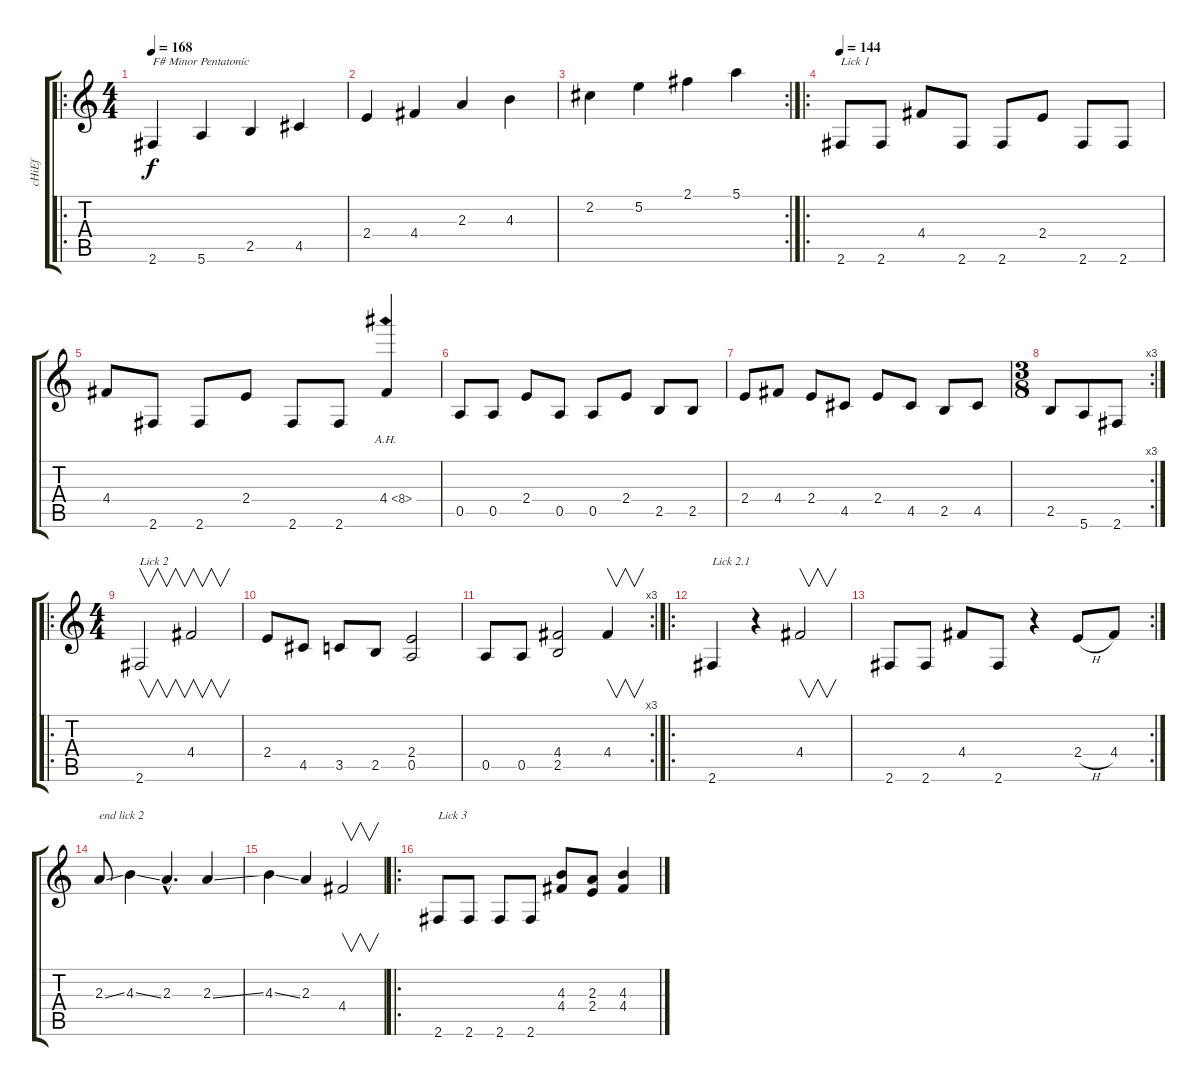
\track ("cHiEf" "cHiEf") {instrument overdrivenguitar}
\staff {score tabs}
\tuning (E4 B3 G3 D3 A2 E2) {hide}
\ro
\ts (4 4)
\tempo 168
\clef g2
\ks c
2.6.4{txt "F# Minor Pentatonic" dy f instrument overdrivenguitar} 5.6.4 2.5.4 4.5.4 |
2.4.4 4.4.4 2.3.4 4.3.4 |
\rc 2
2.2.4 5.2.4 2.1.4 5.1.4 |
\ro
\tempo 144
2.6.8{txt "Lick 1"} 2.6.8 4.4.8 2.6.8 2.6.8 2.4.8 2.6.8 2.6.8 |
4.4.8 2.6.8 2.6.8 2.4.8 2.6.8 2.6.8 4.4{ah 4}.4 |
0.5.8 0.5.8 2.4.8 0.5.8 0.5.8 2.4.8 2.5.8 2.5.8 |
2.4.8 4.4.8 2.4.8 4.5.8 2.4.8 4.5.8 2.5.8 4.5.8 |
\rc 3
\ts (3 8)
2.5.8 5.6.8 2.6.8 |
\ro
\ts (4 4)
2.6.2{v txt "Lick 2"} 4.4.2{v} |
2.4.8 4.5.8 3.5.8 2.5.8 (2.4 0.5).2 |
\rc 3
0.5.8 0.5.8 (4.4 2.5).2 4.4.4{v} |
\ro
2.6.4{txt "Lick 2.1"} r.4 4.4.2{v} |
\rc 2
2.6.8 2.6.8 4.4.8 2.6.8 r.4 2.4{h}.8 4.4.8 |
2.3{ss}.8{txt "end lick 2"} 4.3{ss}.4 2.3{hac}.4{d} 2.3{ss}.4 |
4.3{ss}.4 2.3.4 4.4.2{v} |
\ro
2.6.8{txt "Lick 3"} 2.6.8 2.6.8 2.6.8 (4.3 4.4).8 (2.3 2.4).8 (4.3 4.4).4
